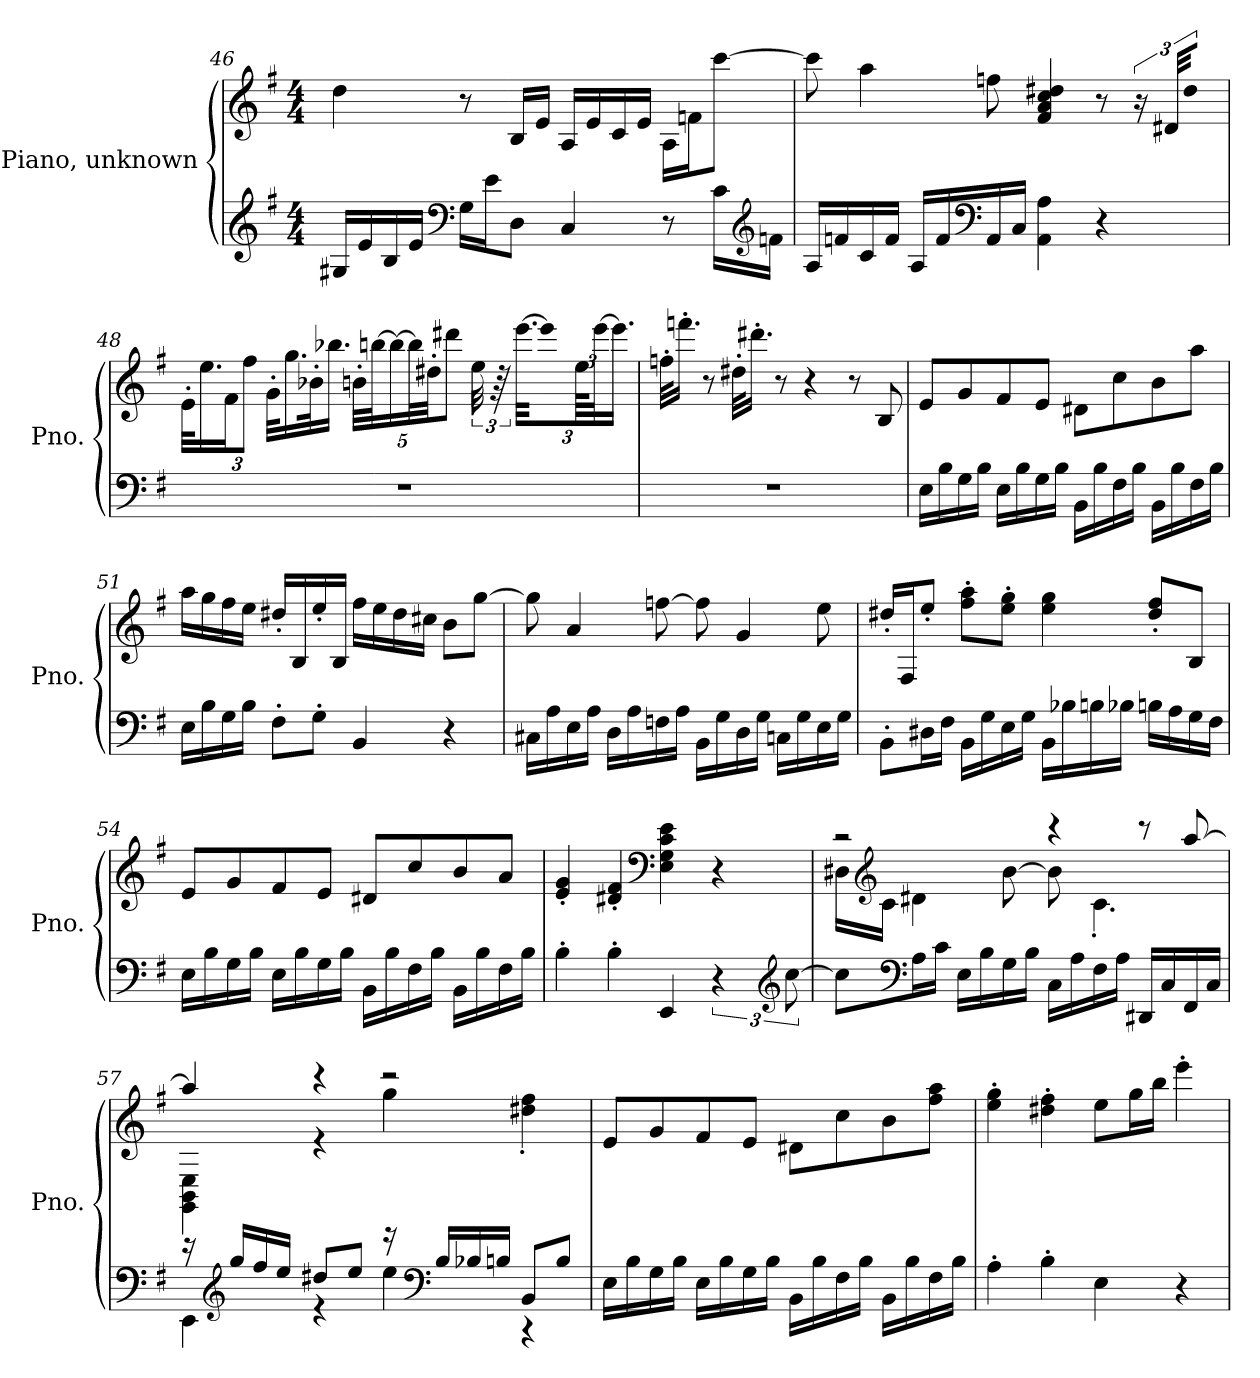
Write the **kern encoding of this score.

**kern	**kern
*part1	*part1
*staff2	*staff1
*I"Piano, unknown	*
*I'Pno.	*
!!LO:LB:g=z
*clefG2	*clefG2
*k[f#]	*k[f#]
*M4/4	*M4/4
=46	=46
16G#X/LL	4dd\
16e/	.
16B/	.
16e/JJ	.
*clefF4	*
16G#\LL	8r
16e\J	.
8D\J	16B/LL
.	16e/JJ
4C/	16A/LL
.	16e/
.	16c/
.	16e/JJ
8r	16A\LL
.	16fn\J
16c\LL	[8ccc\J
*clefG2	*
16fn\JJ	.
=47	=47
16A/LL	8ccc\]
16fn/	.
16c/	4aa\
16f/JJ	.
16A/LL	.
16f/	.
*clefF4	*
16AA/	8ffn\
16C/JJ	.
4AA\ 4A\	4f#/ 4a/ 4cc/ 4dd#X/
4r	8r
.	24r
.	48d#X/KLL
.	16dd#/JJ
!!LO:LB:g=z
=48	=48
1r	32e'\KLL
.	16.ee\
*	*Xbrackettup
.	24f#\J
.	12ff#\J
.	32g'\KLL
.	16.gg\
.	32b-X'\K
.	16.bb-X\JJ
.	40bn'\LLL
.	[40bbn\J
.	20bb\_
.	40bb\L]
.	40dd#X'\JJ
.	10ddd#X\J
*	*brackettup
.	48ee\
.	96r
.	[48.eee\KLL
.	16eee\]
*	*Xbrackettup
.	96ee\KL
.	[48eee\J
.	16.eee\JJ]
=49	=49
1r	32ffn'\KLL
.	16.fffn'\JJ
.	8r
.	32dd#X'\KLL
.	16.ddd#X'\JJ
.	8r
.	4r
.	8r
.	8B/
!!LO:PB:g=z
=50	=50
16E\LL	8e/L
16B\	.
16G\	8g/
16B\JJ	.
16E\LL	8f#/
16B\	.
16G\	8e/J
16B\JJ	.
16BB\LL	8d#X\L
16B\	.
16F#\	8cc\
16B\JJ	.
16BB\LL	8b\
16B\	.
16F#\	8aa\J
16B\JJ	.
=51	=51
16E\LL	16aa\LL
16B\	16gg\
16G\	16ff#\
16B\JJ	16ee\JJ
8F#'\L	16dd#X'/LL
.	16B/
8G'\J	16ee'/
.	16B/JJ
4BB/	16ff#\LL
.	16ee\
.	16dd#\
.	16cc#X\JJ
4r	8b\L
.	[8gg\J
!!LO:LB:g=z
=52	=52
16C#X\LL	8gg\]
16A\	.
16E\	4a/
16A\JJ	.
16D\LL	.
16A\	.
16Fn\	[8ffn\
16A\JJ	.
16BB\LL	8ff\]
16G\	.
16D\	4g/
16G\JJ	.
16Cn\LL	.
16G\	.
16E\	8ee\
16G\JJ	.
=53	=53
8BB'\L	16dd#X'/LL
.	16F#/J
16D#X\L	8ee'/J
16F#\JJ	.
16BB\LL	8ff#\' 8aa\'L
16G\	.
16E\	8ee\' 8gg\'J
16G\JJ	.
16BB\LL	4ee\ 4gg\
16B-X\	.
16Bn\	.
16B-X\JJ	.
16Bn\LL	8dd#/' 8ff#/'L
16A\	.
16G\	8B/J
16F#\JJ	.
!!LO:LB:g=z
=54	=54
16E\LL	8e/L
16B\	.
16G\	8g/
16B\JJ	.
16E\LL	8f#/
16B\	.
16G\	8e/J
16B\JJ	.
16BB\LL	8d#X/L
16B\	.
16F#\	8cc/
16B\JJ	.
16BB\LL	8b/
16B\	.
16F#\	8a/J
16B\JJ	.
=55	=55
4B'\	4e/' 4g/'
4B'\	4d#X/' 4f#/'
*	*clefF4
4EE/	4E\ 4G\ 4c\ 4e\
6r	4r
*clefG2	*
[12cc\	.
=56	=56
*	*^
8cc\L]	2r	16D#X\LL
*	*clefG2	*
.	.	16c\JJ
*clefF4	*	*
16A\L	.	4d#X\
16c\JJ	.	.
16E\LL	.	.
16B\	.	.
16G\	.	[8b\
16B\JJ	.	.
16C\LL	4r	8b\]
16A\	.	.
16F#\	.	4.c'\
16A\JJ	.	.
16DD#X/LL	8r	.
16C/	.	.
16FF#/	[8aa/	.
16C/JJ	.	.
!!LO:LB:g=z	!!
=57	=57	=57
*^	*	*
16r	4EE\	4aa/]	4GG\ 4BB\ 4E\
*clefG2	*	*	*
16gg/LL	.	.	.
16ff#/	.	.	.
16ee/JJ	.	.	.
8dd#X/L	4r	4r	4r
8ee/J	.	.	.
16r	4ee\	2r	4gg\
*clefF4	*	*	*
16B/LL	.	.	.
16B-X/	.	.	.
16Bn/JJ	.	.	.
8BB/L	4r	.	4dd#X\' 4ff#\'
8B/J	.	.	.
*v	*v	*	*
*	*v	*v
=58	=58
16E\LL	8e/L
16B\	.
16G\	8g/
16B\JJ	.
16E\LL	8f#/
16B\	.
16G\	8e/J
16B\JJ	.
16BB\LL	8d#X\L
16B\	.
16F#\	8cc\
16B\JJ	.
16BB\LL	8b\
16B\	.
16F#\	8ff#\ 8aa\J
16B\JJ	.
=59	=59
4A'\	4ee\' 4gg\'
4B'\	4dd#X\' 4ff#\'
4E\	8ee\L
.	16gg\L
.	16bb\JJ
4r	4eee'\
=	=
*-	*-
